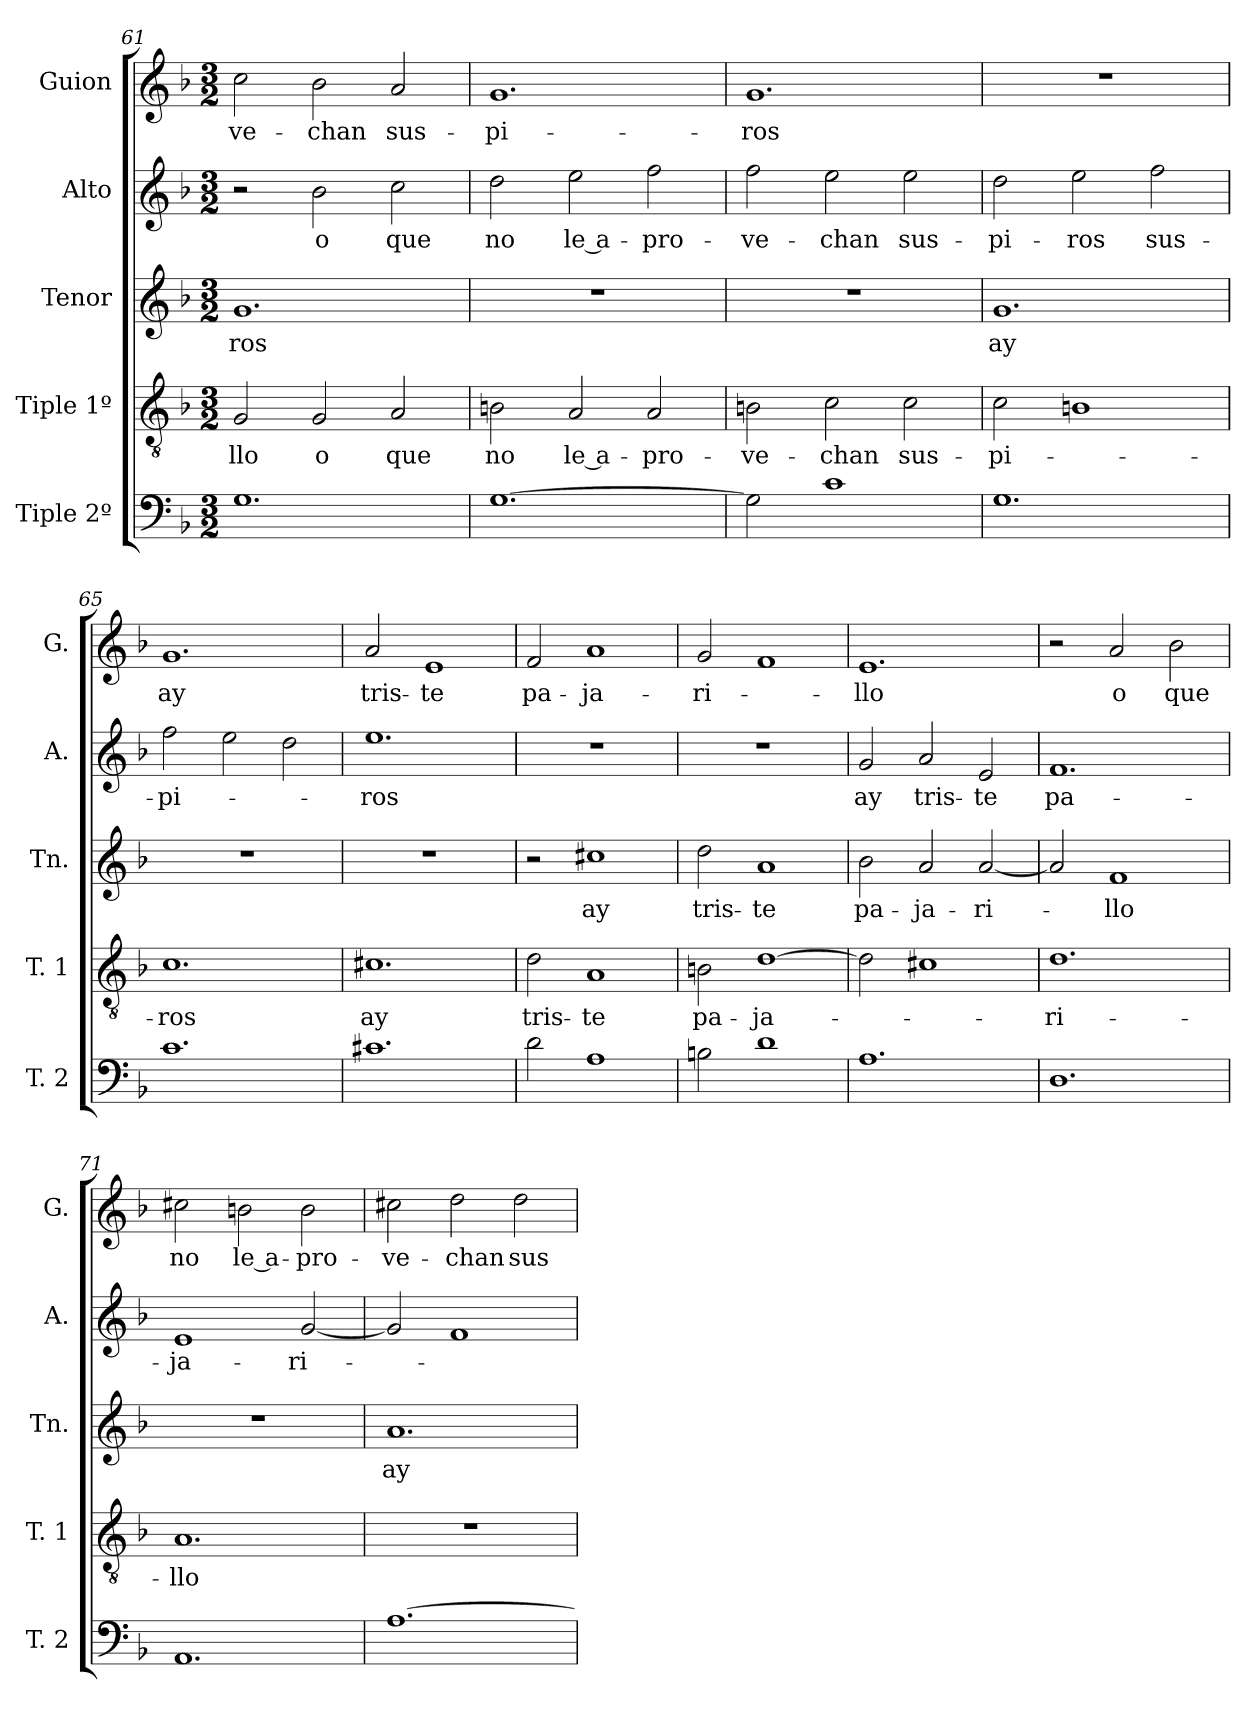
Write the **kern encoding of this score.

**kern	**kern	**text	**kern	**text	**kern	**text	**kern	**text
*part5	*part4	*part4	*part3	*part3	*part2	*part2	*part1	*part1
*staff5	*staff4	*staff4	*staff3	*staff3	*staff2	*staff2	*staff1	*staff1
*I"Tiple 2º	*I"Tiple 1º	*	*I"Tenor	*	*I"Alto	*	*I"Guion	*
*I'T. 2	*I'T. 1	*	*I'Tn.	*	*I'A.	*	*I'G.	*
*clefF4	*clefGv2	*	*clefG2	*	*clefG2	*	*clefG2	*
*k[b-]	*k[b-]	*	*k[b-]	*	*k[b-]	*	*k[b-]	*
*M3/2	*M3/2	*	*M3/2	*	*M3/2	*	*M3/2	*
=61	=61	=61	=61	=61	=61	=61	=61	=61
1.G	2G	-llo	1.g	-ros	2r	.	2cc	-ve-
.	2G	o	.	.	2b-	o	2b-	-chan
.	2A	que	.	.	2cc	que	2a	sus-
=62	=62	=62	=62	=62	=62	=62	=62	=62
[1.G	2Bn	no	1.r	.	2dd	no	1.g	-pi-
.	2A	le a-	.	.	2ee	le a-	.	.
.	2A	-pro-	.	.	2ff	-pro-	.	.
=63	=63	=63	=63	=63	=63	=63	=63	=63
2G]	2Bn	-ve-	1.r	.	2ff	-ve-	1.g	-ros
1c	2c	-chan	.	.	2ee	-chan	.	.
.	2c	sus-	.	.	2ee	sus-	.	.
=64	=64	=64	=64	=64	=64	=64	=64	=64
1.G	2c	-pi-	1.g	ay	2dd	-pi-	1.r	.
.	1Bn	.	.	.	2ee	-ros	.	.
.	.	.	.	.	2ff	sus-	.	.
=65	=65	=65	=65	=65	=65	=65	=65	=65
1.c	1.c	-ros	1.r	.	2ff	-pi-	1.g	ay
.	.	.	.	.	2ee	.	.	.
.	.	.	.	.	2dd	.	.	.
=66	=66	=66	=66	=66	=66	=66	=66	=66
1.c#X	1.c#X	ay	1.r	.	1.ee	-ros	2a	tris-
.	.	.	.	.	.	.	1e	-te
=67	=67	=67	=67	=67	=67	=67	=67	=67
2d	2d	tris-	2r	.	1.r	.	2f	pa-
1A	1A	-te	1cc#X	ay	.	.	1a	-ja-
=68	=68	=68	=68	=68	=68	=68	=68	=68
2Bn	2Bn	pa-	2dd	tris-	1.r	.	2g	-ri-
1d	[1d	-ja-	1a	-te	.	.	1f	.
=69	=69	=69	=69	=69	=69	=69	=69	=69
1.A	2d]	.	2b-	pa-	2g	ay	1.e	-llo
.	1c#X	.	2a	-ja-	2a	tris-	.	.
.	.	.	[2a	-ri-	2e	-te	.	.
=70	=70	=70	=70	=70	=70	=70	=70	=70
1.D	1.d	-ri-	2a]	.	1.f	pa-	2r	.
.	.	.	1f	-llo	.	.	2a	o
.	.	.	.	.	.	.	2b-	que
=71	=71	=71	=71	=71	=71	=71	=71	=71
1.AA	1.A	-llo	1.r	.	1e	-ja-	2cc#X	no
.	.	.	.	.	.	.	2bn	le a-
.	.	.	.	.	[2g	-ri-	2b	-pro-
=72	=72	=72	=72	=72	=72	=72	=72	=72
[1.A	1.r	.	1.a	ay	2g]	.	2cc#X	-ve-
.	.	.	.	.	1f	.	2dd	-chan
.	.	.	.	.	.	.	2dd	sus-
=	=	=	=	=	=	=	=	=
*-	*-	*-	*-	*-	*-	*-	*-	*-
